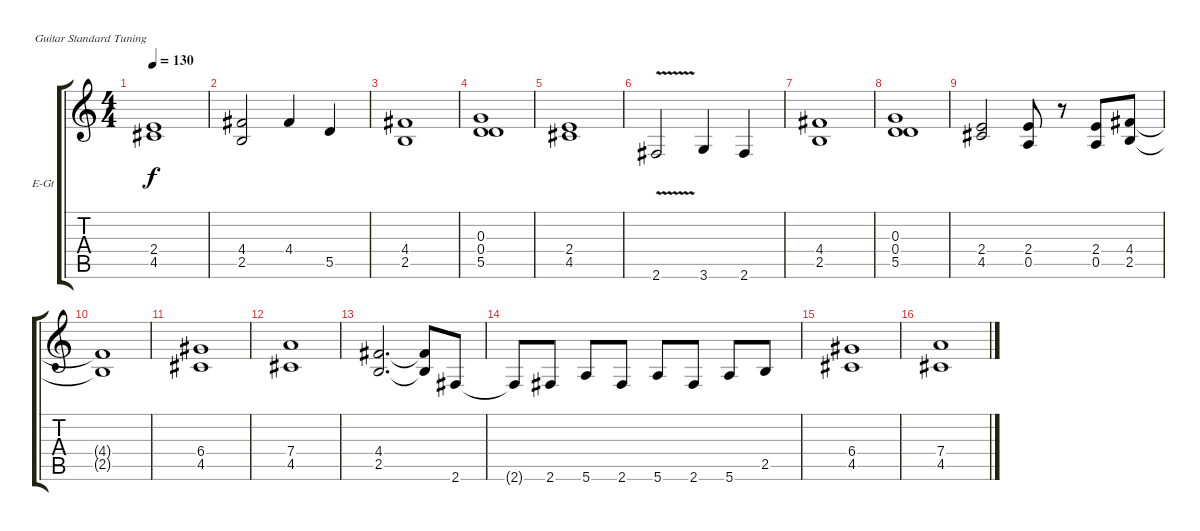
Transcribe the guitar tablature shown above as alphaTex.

\defaultSystemsLayout 4
\bracketExtendMode groupsimilarinstruments
\firstSystemTrackNameOrientation horizontal
\otherSystemsTrackNameOrientation horizontal
\track ("Jorg Fischer" "E-Gt") {instrument distortionguitar}
\staff {score tabs}
\tuning (E4 B3 G3 D3 A2 E2)
\ts (4 4)
\tempo 130
\clef g2
\ks c
(2.4 4.5).1{dy f} |
(4.4 2.5).2 4.4.4 5.5.4 |
(4.4 2.5).1 |
(0.3 0.4 5.5).1 |
(2.4 4.5).1 |
2.6{v}.2 3.6.4 2.6.4 |
(4.4 2.5).1 |
(0.3 0.4 5.5).1 |
(2.4 4.5).2 (2.4 0.5).8 r.8 (2.4 0.5).8 (4.4 2.5).8 |
(4.4{t} 2.5{t}).1 |
(6.4 4.5).1 |
(7.4 4.5).1 |
(4.4 2.5).2{d} (4.4{t} 2.5{t}).8 2.6.8 |
2.6{t}.8 2.6.8 5.6.8 2.6.8 5.6.8 2.6.8 5.6.8 2.5.8 |
(6.4 4.5).1 |
(7.4 4.5).1
